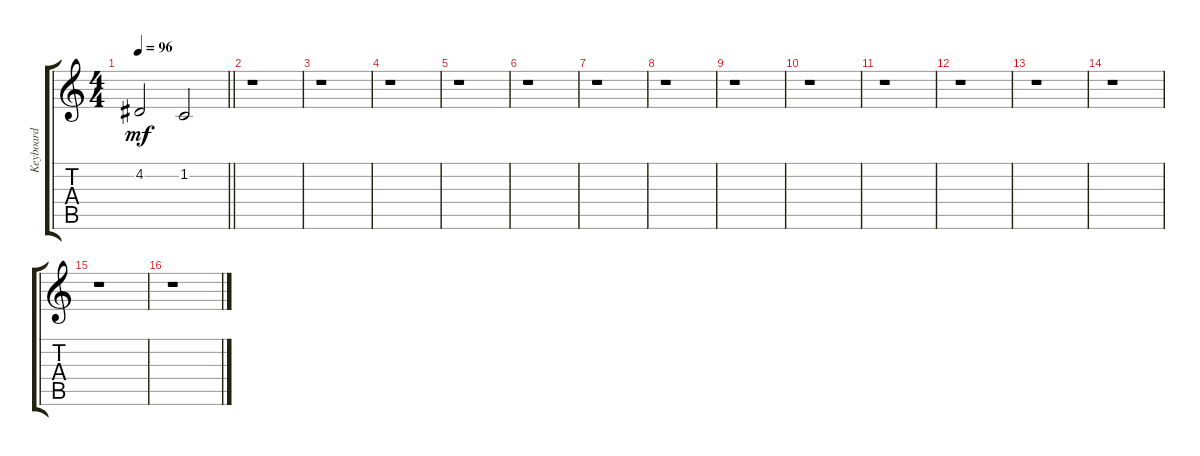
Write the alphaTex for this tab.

\track ("Keyboard" "Keyboard") {instrument synthstrings1}
\staff {score tabs}
\tuning (E4 B3 G3 D3 A2 D2) {hide}
\ts (4 4)
\tempo 96
\clef g2
\barLineRight lightlight
\ks c
4.2.2{dy mf} 1.2.2 |
r.1 |
r.1 |
r.1 |
r.1 |
r.1 |
r.1 |
r.1 |
r.1 |
r.1 |
r.1 |
r.1 |
r.1 |
r.1 |
r.1 |
r.1
